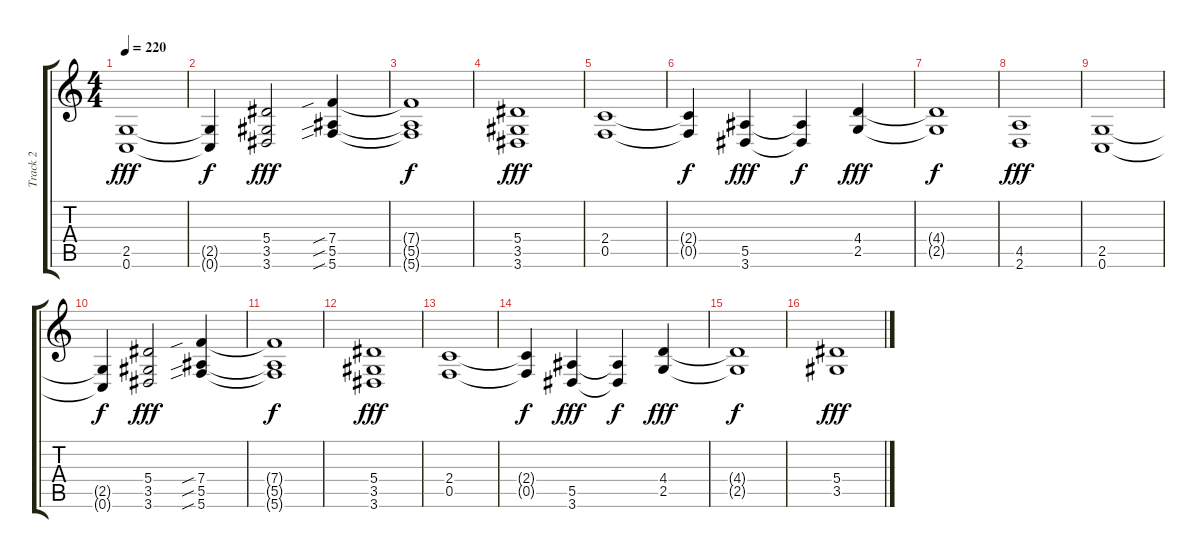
\track ("Track 2" "Track 2") {instrument distortionguitar}
\staff {score tabs}
\tuning (C4 G3 Eb3 Bb2 F2 C2) {hide}
\ts (4 4)
\tempo 220
\clef g2
\ks c
(2.5 0.6).1{dy fff} |
(2.5{t} 0.6{t}).4{dy f} (5.4 3.5 3.6).2{dy fff} (7.4{sib} 5.5{sib} 5.6{sib}).4 |
(7.4{t} 5.5{t} 5.6{t}).1{dy f} |
(5.4 3.5 3.6).1{dy fff} |
(2.4 0.5).1 |
(2.4{t} 0.5{t}).4{dy f} (5.5 3.6).4{dy fff} (5.5{t} 3.6{t}).4{dy f} (4.4 2.5).4{dy fff} |
(4.4{t} 2.5{t}).1{dy f} |
(4.5 2.6).1{dy fff} |
(2.5 0.6).1 |
(2.5{t} 0.6{t}).4{dy f} (5.4 3.5 3.6).2{dy fff} (7.4{sib} 5.5{sib} 5.6{sib}).4 |
(7.4{t} 5.5{t} 5.6{t}).1{dy f} |
(5.4 3.5 3.6).1{dy fff} |
(2.4 0.5).1 |
(2.4{t} 0.5{t}).4{dy f} (5.5 3.6).4{dy fff} (5.5{t} 3.6{t}).4{dy f} (4.4 2.5).4{dy fff} |
(4.4{t} 2.5{t}).1{dy f} |
(5.4 3.5).1{dy fff}
